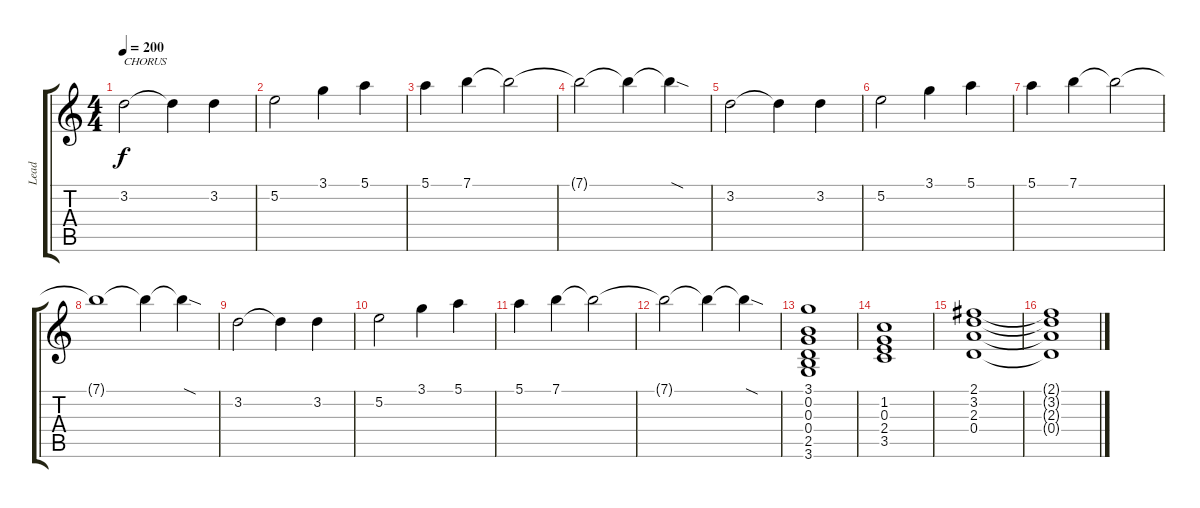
\track ("Lead" "Lead") {instrument distortionguitar}
\staff {score tabs}
\tuning (E4 B3 G3 D3 A2 E2) {hide}
\ts (4 4)
\tempo 200
\clef g2
\ks c
3.2.2{txt "CHORUS" dy f} 3.2{t}.4 3.2.4 |
5.2.2 3.1.4 5.1.4 |
5.1.4 7.1.4 7.1{t}.2 |
7.1{t}.2 7.1{t}.4 7.1{sod t}.4 |
3.2.2 3.2{t}.4 3.2.4 |
5.2.2 3.1.4 5.1.4 |
5.1.4 7.1.4 7.1{t}.2 |
7.1{t}.1 7.1{t}.4 7.1{sod t}.4 |
3.2.2 3.2{t}.4 3.2.4 |
5.2.2 3.1.4 5.1.4 |
5.1.4 7.1.4 7.1{t}.2 |
7.1{t}.2 7.1{t}.4 7.1{sod t}.4 |
(3.1 0.2 0.3 0.4 2.5 3.6).1 |
(1.2 0.3 2.4 3.5).1 |
(2.1 3.2 2.3 0.4).1 |
(2.1{t} 3.2{t} 2.3{t} 0.4{t}).1
